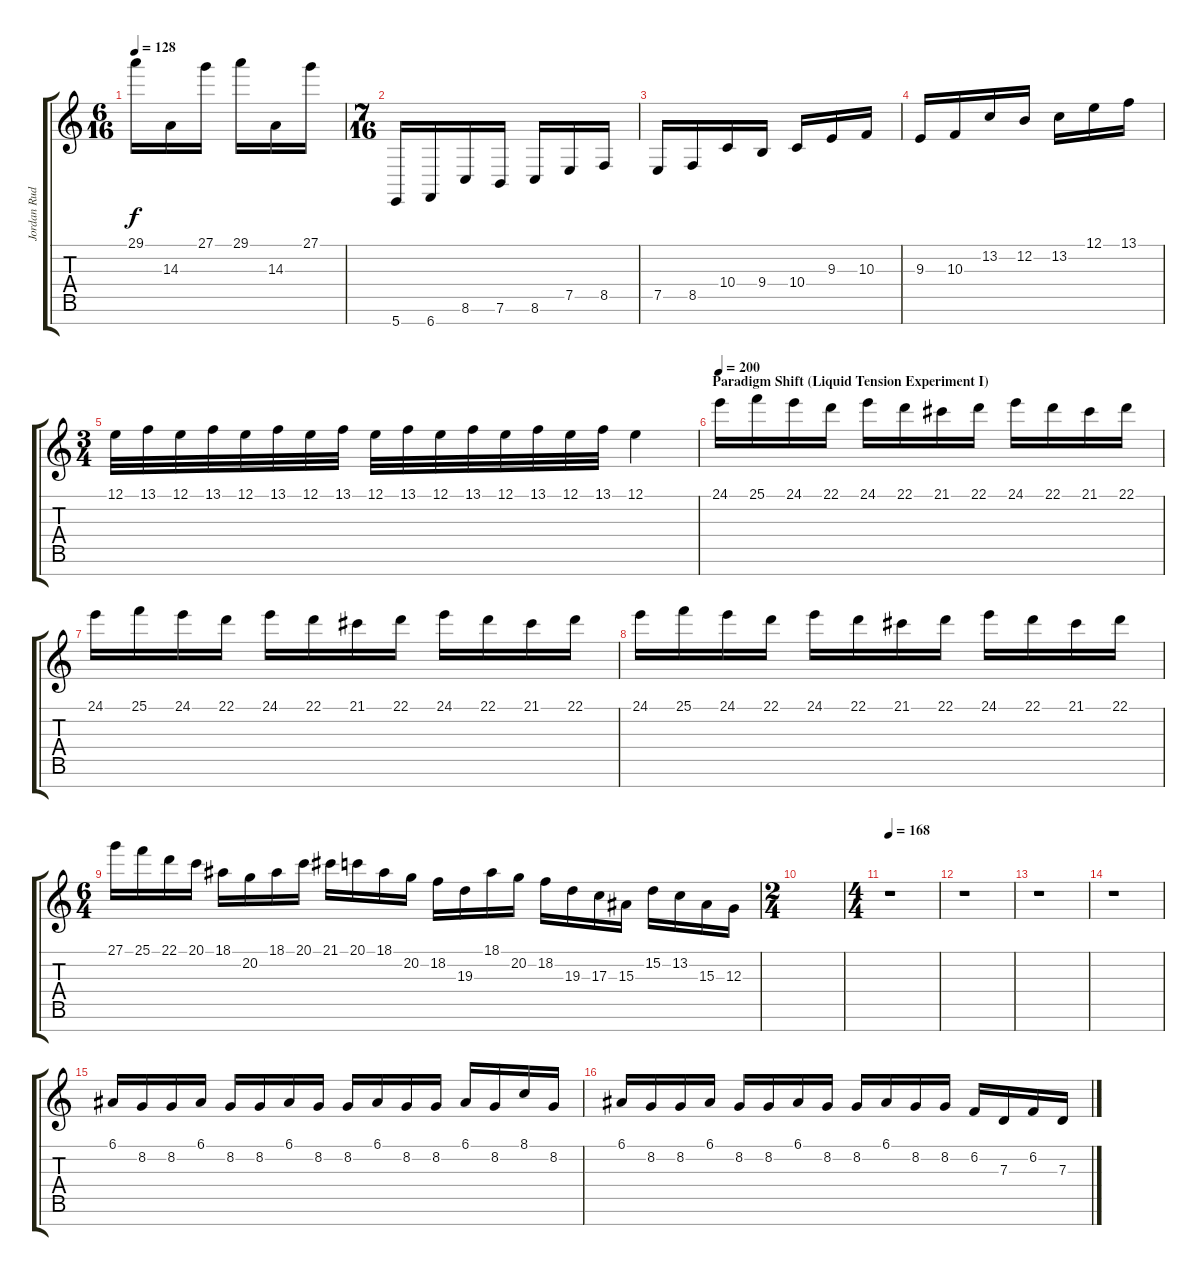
\track ("Jordan Rudess Lead 1" "Jordan Rud") {instrument lead2sawtooth}
\staff {score tabs}
\tuning (E4 B3 G3 D3 A2 E2 B1) {hide}
\ts (6 16)
\tempo 128
\clef g2
\ks c
29.1.16{dy f} 14.3.16 27.1.16 29.1.16 14.3.16 27.1.16 |
\ts (7 16)
5.7.16{instrument lead2sawtooth} 6.7.16 8.6.16 7.6.16 8.6.16 7.5.16 8.5.16 |
7.5.16 8.5.16 10.4.16 9.4.16 10.4.16 9.3.16 10.3.16 |
9.3.16 10.3.16 13.2.16 12.2.16 13.2.16 12.1.16 13.1.16 |
\ts (3 4)
12.1.32 13.1.32 12.1.32 13.1.32 12.1.32 13.1.32 12.1.32 13.1.32 12.1.32 13.1.32 12.1.32 13.1.32 12.1.32 13.1.32 12.1.32 13.1.32 12.1.4 |
\section ("" "Paradigm Shift (Liquid Tension Experiment I)")
\tempo 200
24.1.16{volume 6 instrument kalimba} 25.1.16 24.1.16 22.1.16 24.1.16 22.1.16 21.1.16 22.1.16 24.1.16 22.1.16 21.1.16 22.1.16 |
24.1.16 25.1.16 24.1.16 22.1.16 24.1.16 22.1.16 21.1.16 22.1.16 24.1.16 22.1.16 21.1.16 22.1.16 |
24.1.16 25.1.16 24.1.16 22.1.16 24.1.16 22.1.16 21.1.16 22.1.16 24.1.16 22.1.16 21.1.16 22.1.16 |
\ts (6 4)
27.1.16 25.1.16 22.1.16 20.1.16 18.1.16 20.2.16 18.1.16 20.1.16 21.1.16 20.1.16 18.1.16 20.2.16 18.2.16 19.3.16 18.1.16 20.2.16 18.2.16 19.3.16 17.3.16 15.3.16 15.2.16 13.2.16 15.3.16 12.3.16 |
\ts (2 4)
|
\ts (4 4)
\tempo 168
r.1 |
r.1 |
r.1 |
r.1 |
6.1.16{instrument lead2sawtooth} 8.2.16 8.2.16 6.1.16 8.2.16 8.2.16 6.1.16 8.2.16 8.2.16 6.1.16 8.2.16 8.2.16 6.1.16 8.2.16 8.1.16 8.2.16 |
6.1.16 8.2.16 8.2.16 6.1.16 8.2.16 8.2.16 6.1.16 8.2.16 8.2.16 6.1.16 8.2.16 8.2.16 6.2.16 7.3.16 6.2.16 7.3.16
